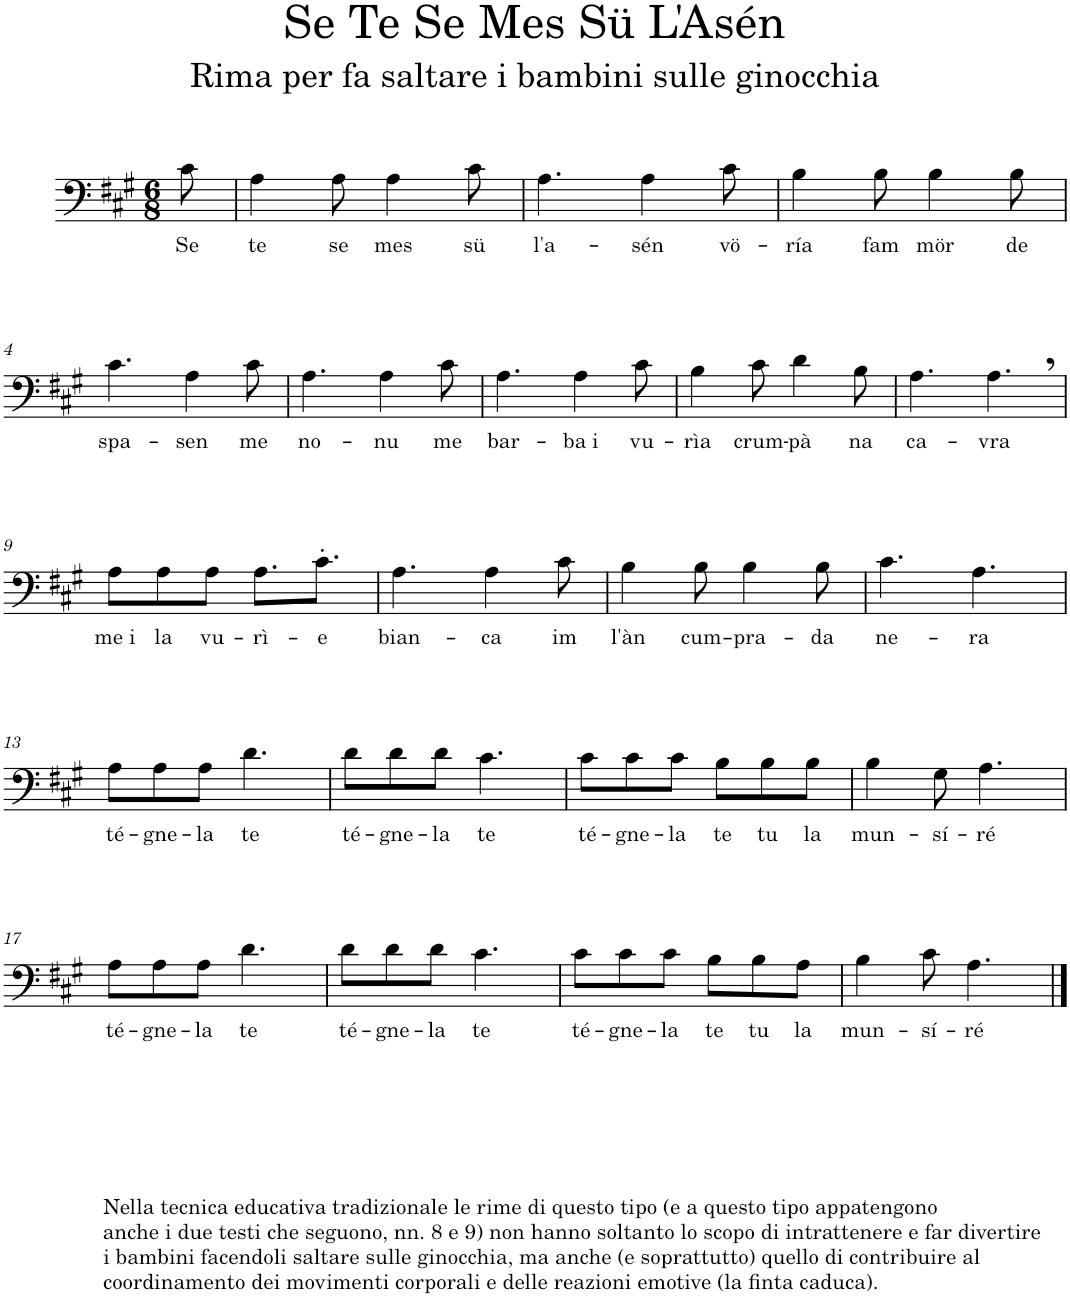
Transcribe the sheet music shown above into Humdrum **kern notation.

**kern	**text
*part1	*part1
*staff1	*staff1
*I"Voice	*
*I'Vo.	*
*clefF4	*
*k[f#c#g#]	*
*M6/8	*
=	=
!	!LO:LY:b
8c#\	Se
=1	=1
!	!LO:LY:b
4A\	te
!	!LO:LY:b
8A\	se
!	!LO:LY:b
4A\	mes
!	!LO:LY:b
8c#\	sü
=2	=2
!	!LO:LY:b
4.A\	l'a-
!	!LO:LY:b
4A\	-sén
!	!LO:LY:b
8c#\	vö-
=3	=3
!	!LO:LY:b
4B\	-ría
!	!LO:LY:b
8B\	fam
!	!LO:LY:b
4B\	mör
!	!LO:LY:b
8B\	de
!!LO:LB:g=z
=4	=4
!	!LO:LY:b
4.c#\	spa-
!	!LO:LY:b
4A\	-sen
!	!LO:LY:b
8c#\	me
=5	=5
!	!LO:LY:b
4.A\	no-
!	!LO:LY:b
4A\	-nu
!	!LO:LY:b
8c#\	me
=6	=6
!	!LO:LY:b
4.A\	bar-
!	!LO:LY:b
4A\	-ba i
!	!LO:LY:b
8c#\	vu-
=7	=7
!	!LO:LY:b
4B\	-rìa
!	!LO:LY:b
8c#\	crum-
!	!LO:LY:b
4d\	-pà
!	!LO:LY:b
8B\	na
=8	=8
!	!LO:LY:b
4.A\	ca-
!	!LO:LY:b
4.A,\	-vra
!!LO:LB:g=z
=9	=9
!	!LO:LY:b
8A\L	me i
!	!LO:LY:b
8A\	la
!	!LO:LY:b
8A\J	vu-
!	!LO:LY:b
8.A\L	-rì-
!	!LO:LY:b
8.c#'\J	-e
=10	=10
!	!LO:LY:b
4.A\	bian-
!	!LO:LY:b
4A\	-ca
!	!LO:LY:b
8c#\	im
=11	=11
!	!LO:LY:b
4B\	l'àn
!	!LO:LY:b
8B\	cum-
!	!LO:LY:b
4B\	-pra-
!	!LO:LY:b
8B\	-da
=12	=12
!	!LO:LY:b
4.c#\	ne-
!	!LO:LY:b
4.A\	-ra
!!LO:LB:g=z
=13	=13
!	!LO:LY:b
8A\L	té-
!	!LO:LY:b
8A\	-gne-
!	!LO:LY:b
8A\J	-la
!	!LO:LY:b
4.d\	te
=14	=14
!	!LO:LY:b
8d\L	té-
!	!LO:LY:b
8d\	-gne-
!	!LO:LY:b
8d\J	-la
!	!LO:LY:b
4.c#\	te
=15	=15
!	!LO:LY:b
8c#\L	té-
!	!LO:LY:b
8c#\	-gne-
!	!LO:LY:b
8c#\J	-la
!	!LO:LY:b
8B\L	te
!	!LO:LY:b
8B\	tu
!	!LO:LY:b
8B\J	la
=16	=16
!	!LO:LY:b
4B\	mun-
!	!LO:LY:b
8G#\	-sí-
!	!LO:LY:b
4.A\	-ré
!!LO:LB:g=z
=17	=17
!LO:TX:b:t=Nella tecnica educativa tradizionale le rime di questo tipo (e a questo tipo appatengono	!
!LO:TX:b:t=anche i due testi che seguono, nn. 8 e 9) non hanno soltanto lo scopo di intrattenere e far divertire	!
!LO:TX:b:t=i bambini facendoli saltare sulle ginocchia, ma anche (e soprattutto) quello di contribuire al	!
!LO:TX:b:t=coordinamento dei movimenti corporali e delle reazioni emotive (la finta caduca).	!
!	!LO:LY:b
8A\L	té-
!	!LO:LY:b
8A\	-gne-
!	!LO:LY:b
8A\J	-la
!	!LO:LY:b
4.d\	te
=18	=18
!	!LO:LY:b
8d\L	té-
!	!LO:LY:b
8d\	-gne-
!	!LO:LY:b
8d\J	-la
!	!LO:LY:b
4.c#\	te
=19	=19
!	!LO:LY:b
8c#\L	té-
!	!LO:LY:b
8c#\	-gne-
!	!LO:LY:b
8c#\J	-la
!	!LO:LY:b
8B\L	te
!	!LO:LY:b
8B\	tu
!	!LO:LY:b
8A\J	la
=20	=20
!	!LO:LY:b
4B\	mun-
!	!LO:LY:b
8c#\	-sí-
!	!LO:LY:b
4.A\	-ré
==	==
*-	*-
